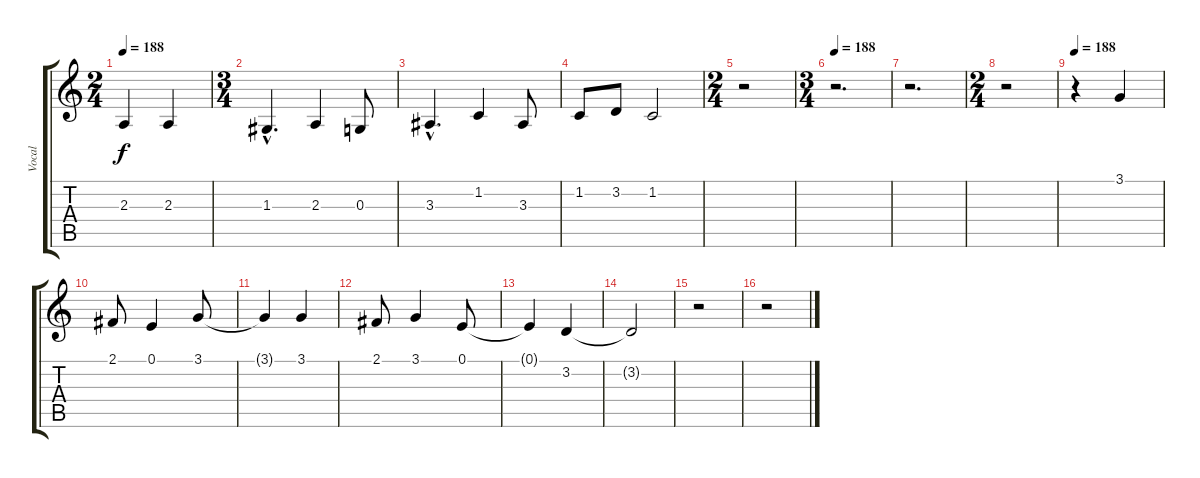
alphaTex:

\track ("Vocal" "Vocal") {instrument viola}
\staff {score tabs}
\tuning (E4 B3 G3 D3 A2 E2) {hide}
\ts (2 4)
\tempo 188
\clef g2
\ks c
2.3.4{dy f} 2.3.4 |
\ts (3 4)
1.3{hac}.4{d} 2.3.4 0.3.8 |
3.3{hac}.4{d} 1.2.4 3.3.8 |
1.2.8 3.2.8 1.2.2 |
\ts (2 4)
r.2 |
\ts (3 4)
\tempo 188
r.2{d} |
r.2{d} |
\ts (2 4)
r.2 |
\tempo 188
r.4 3.1.4 |
2.1.8 0.1.4 3.1.8 |
3.1{t}.4 3.1.4 |
2.1.8 3.1.4 0.1.8 |
0.1{t}.4 3.2.4 |
3.2{t}.2 |
r.2 |
r.2
